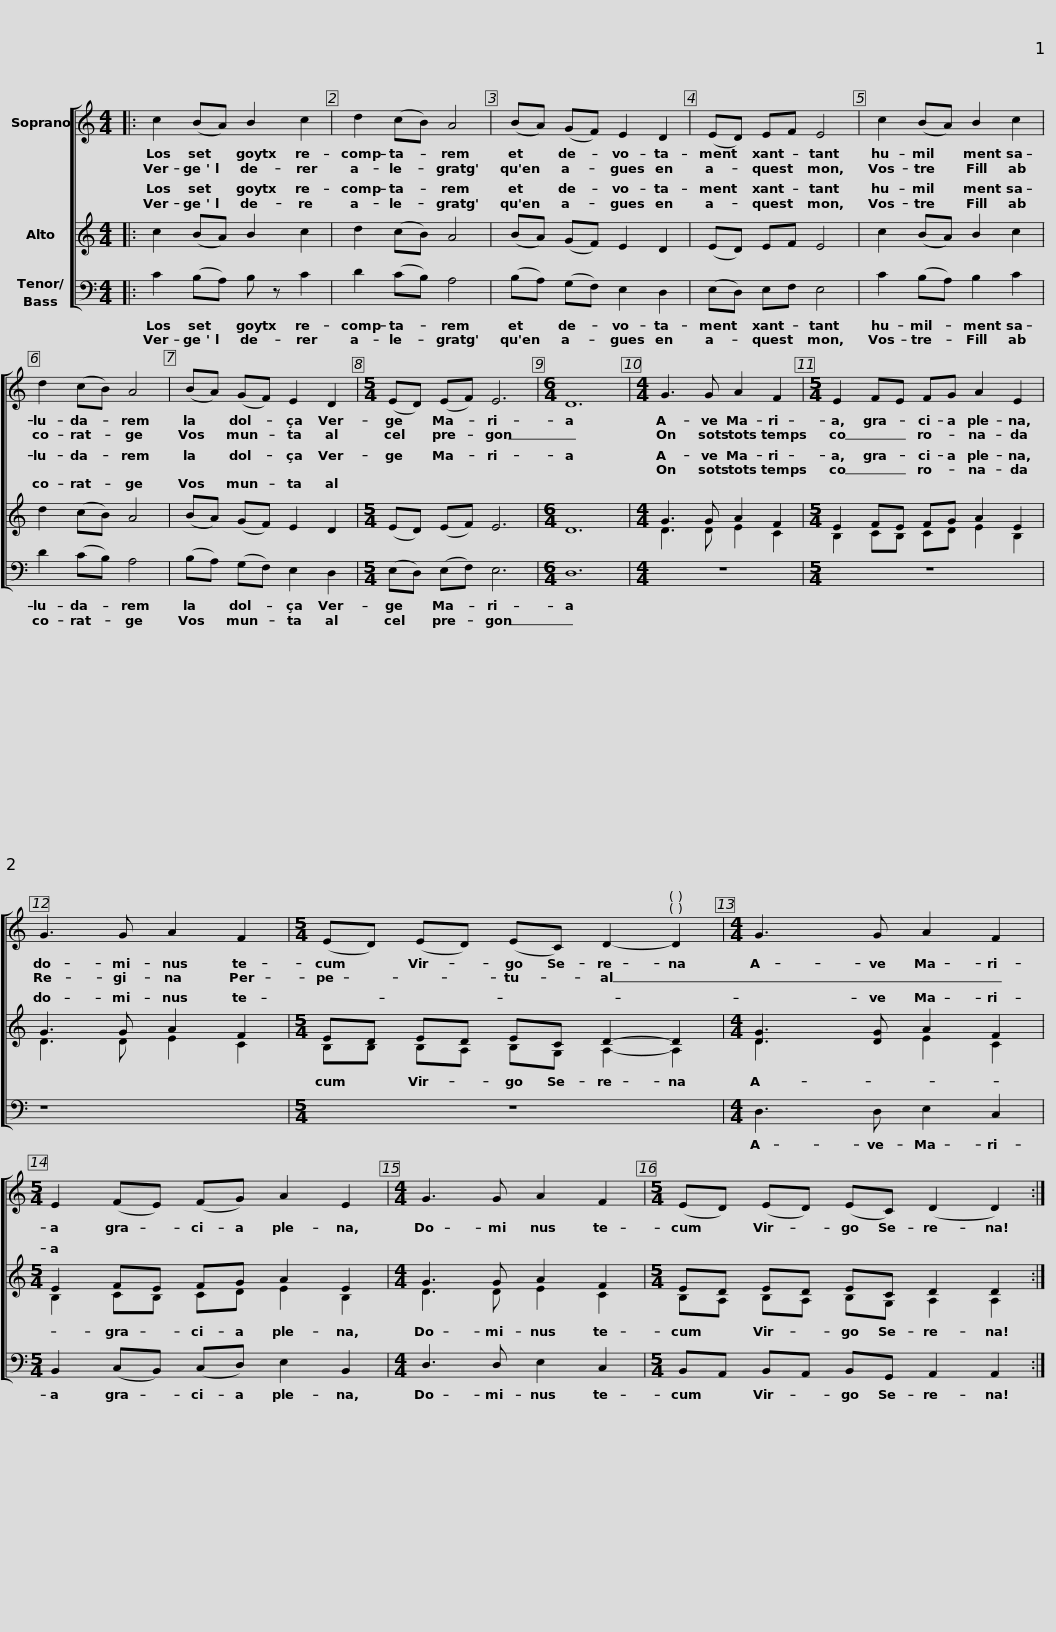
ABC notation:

X:1
%%score [ 1 ( 2 3 ) 4 ]
L:1/8
M:4/4
I:linebreak $
K:C
V:1 treble
V:2 treble
V:3 treble
V:4 bass
V:1
|: c2 (BA) B2 c2 | d2 (cB) A4 | (BA) (GF) E2 D2 | (ED) EF E4 |$ c2 (BA) B2 c2 | %5
 d2 (cB) A4 | (BA) (GF) E2 D2 |[M:5/4] (ED) (EF) E6 |[M:6/4] D12 |[M:4/4] G3 G A2 F2 |$ %10
[M:5/4] E2 FE FG A2 E2 | G3 G A2 F2 |[M:5/4] (ED) (ED) (EC) D2- D2 |[M:4/4] G3 G A2 F2 |$[M:5/4] E2 (FE) (FG) A2 E2 | %15
[M:4/4] G3 G A2 F2 |[M:5/4] (ED) (ED) (EC) (D2 D2) :| %17
V:2
|: c2 (BA) B2 c2 | d2 (cB) A4 | (BA) (GF) E2 D2 | (ED) EF E4 |$ c2 (BA) B2 c2 | %5
 d2 (cB) A4 | (BA) (GF) E2 D2 |[M:5/4] (ED) (EF) E6 |[M:6/4] D12 |[M:4/4] G3 G A2 F2 |$ %10
[M:5/4] E2 FE FG A2 E2 | G3 G A2 F2 |[M:5/4] ED ED EC D2- D2 |[M:4/4] [DG]3 [DG] A2 F2 |$[M:5/4] E2 FE FG A2 E2 | %15
[M:4/4] G3 G A2 F2 |[M:5/4] ED ED EC D2 D2 :| %17
V:3
|: x8 | x8 | x8 | x8 |$ x8 | %5
 x8 | x8 |[M:5/4] x10 |[M:6/4] x12 |[M:4/4] D3 D E2 C2 |$ %10
[M:5/4] B,2 CB, CD E2 B,2 | D3 D E2 C2 |[M:5/4] B,B, B,A, B,G, A,2- A,2 |[M:4/4] D2 x2 E2 C2 |$[M:5/4] B,2 CB, CD E2 B,2 | %15
[M:4/4] D3 D E2 C2 |[M:5/4] B,A, B,A, B,G, A,2 A,2 :| %17
V:4
|: C2 (B,A,) B, z C2 | D2 (CB,) A,4 | (B,A,) (G,F,) E,2 D,2 | (E,D,) E,F, E,4 |$ C2 (B,A,) B,2 C2 | %5
 D2 (CB,) A,4 | (B,A,) (G,F,) E,2 D,2 |[M:5/4] (E,D,) (E,F,) E,6 |[M:6/4] D,12 |[M:4/4] z8 |$ %10
[M:5/4] z10 | z8 |[M:5/4] z10 |[M:4/4] D,3 D, E,2 C,2 |$[M:5/4] B,,2 (C,B,,) (C,D,) E,2 B,,2 | %15
[M:4/4] D,3 D, E,2 C,2 |[M:5/4] B,,A,, B,,A,, B,,G,, A,,2 A,,2 :| %17
